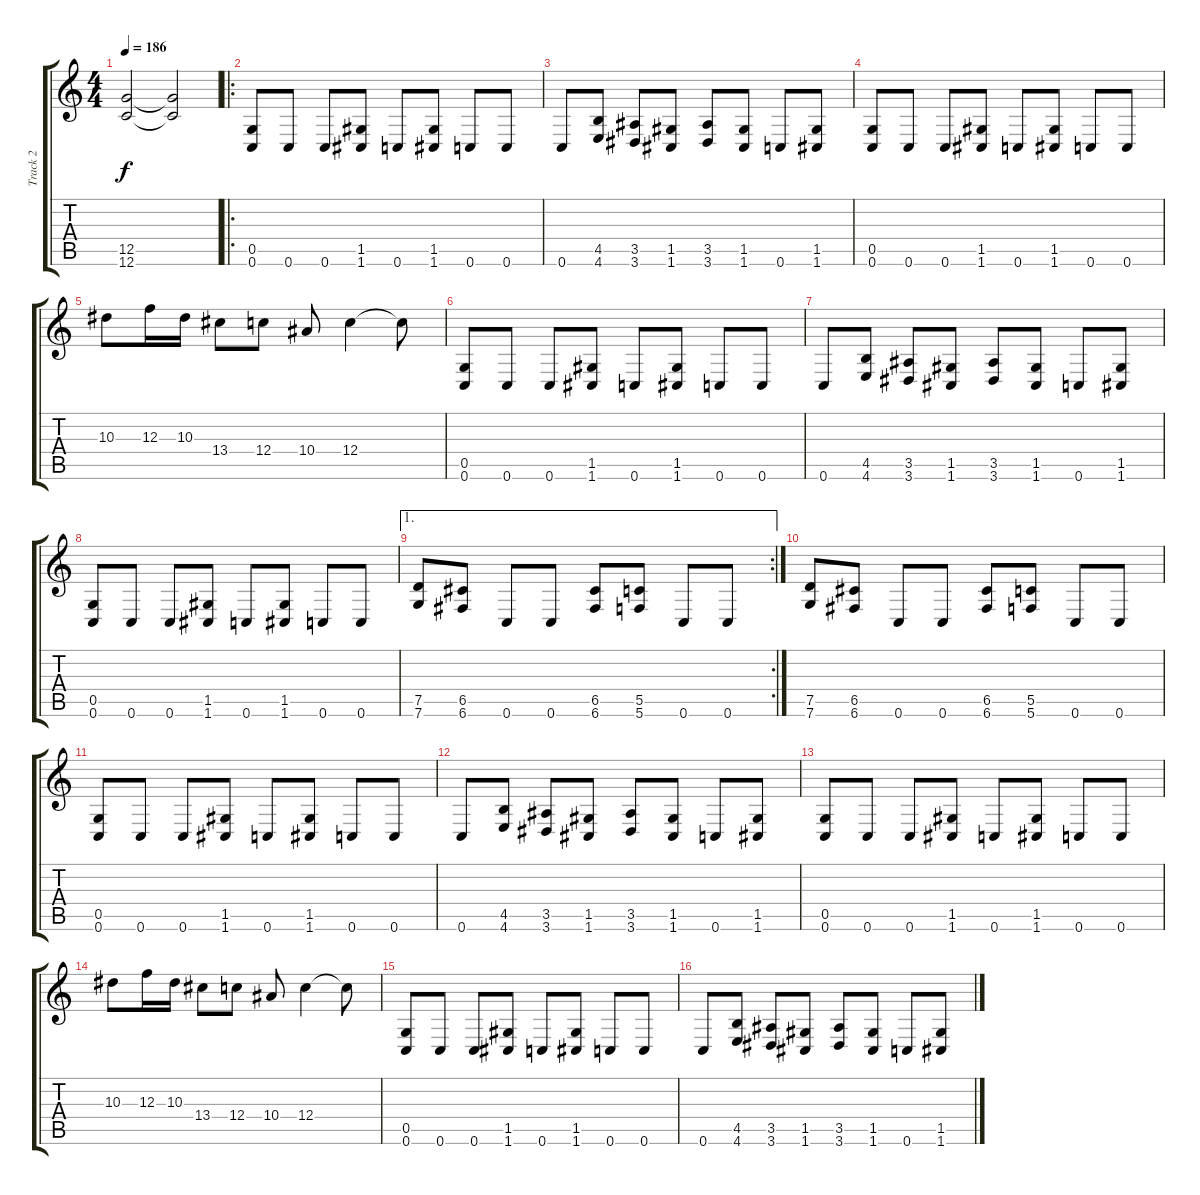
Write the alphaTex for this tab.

\track ("Track 2" "Track 2") {instrument distortionguitar}
\staff {score tabs}
\tuning (D4 A3 F3 C3 G2 C2) {hide}
\ts (4 4)
\tempo 186
\clef g2
\ks c
(12.5{t} 12.6{t}).2{dy f} (12.5{t} 12.6{t}).2 |
\ro
(0.5 0.6).8 0.6.8 0.6.8 (1.5 1.6).8 0.6.8 (1.5 1.6).8 0.6.8 0.6.8 |
0.6.8 (4.5 4.6).8 (3.5 3.6).8 (1.5 1.6).8 (3.5 3.6).8 (1.5 1.6).8 0.6.8 (1.5 1.6).8 |
(0.5 0.6).8 0.6.8 0.6.8 (1.5 1.6).8 0.6.8 (1.5 1.6).8 0.6.8 0.6.8 |
10.3.8 12.3.16 10.3.16 13.4.8 12.4.8 10.4.8 12.4.4 12.4{t}.8 |
(0.5 0.6).8 0.6.8 0.6.8 (1.5 1.6).8 0.6.8 (1.5 1.6).8 0.6.8 0.6.8 |
0.6.8 (4.5 4.6).8 (3.5 3.6).8 (1.5 1.6).8 (3.5 3.6).8 (1.5 1.6).8 0.6.8 (1.5 1.6).8 |
(0.5 0.6).8 0.6.8 0.6.8 (1.5 1.6).8 0.6.8 (1.5 1.6).8 0.6.8 0.6.8 |
\ae 1
\rc 2
(7.5 7.6).8 (6.5 6.6).8 0.6.8 0.6.8 (6.5 6.6).8 (5.5 5.6).8 0.6.8 0.6.8 |
(7.5 7.6).8 (6.5 6.6).8 0.6.8 0.6.8 (6.5 6.6).8 (5.5 5.6).8 0.6.8 0.6.8 |
(0.5 0.6).8 0.6.8 0.6.8 (1.5 1.6).8 0.6.8 (1.5 1.6).8 0.6.8 0.6.8 |
0.6.8 (4.5 4.6).8 (3.5 3.6).8 (1.5 1.6).8 (3.5 3.6).8 (1.5 1.6).8 0.6.8 (1.5 1.6).8 |
(0.5 0.6).8 0.6.8 0.6.8 (1.5 1.6).8 0.6.8 (1.5 1.6).8 0.6.8 0.6.8 |
10.3.8 12.3.16 10.3.16 13.4.8 12.4.8 10.4.8 12.4.4 12.4{t}.8 |
(0.5 0.6).8 0.6.8 0.6.8 (1.5 1.6).8 0.6.8 (1.5 1.6).8 0.6.8 0.6.8 |
0.6.8 (4.5 4.6).8 (3.5 3.6).8 (1.5 1.6).8 (3.5 3.6).8 (1.5 1.6).8 0.6.8 (1.5 1.6).8
